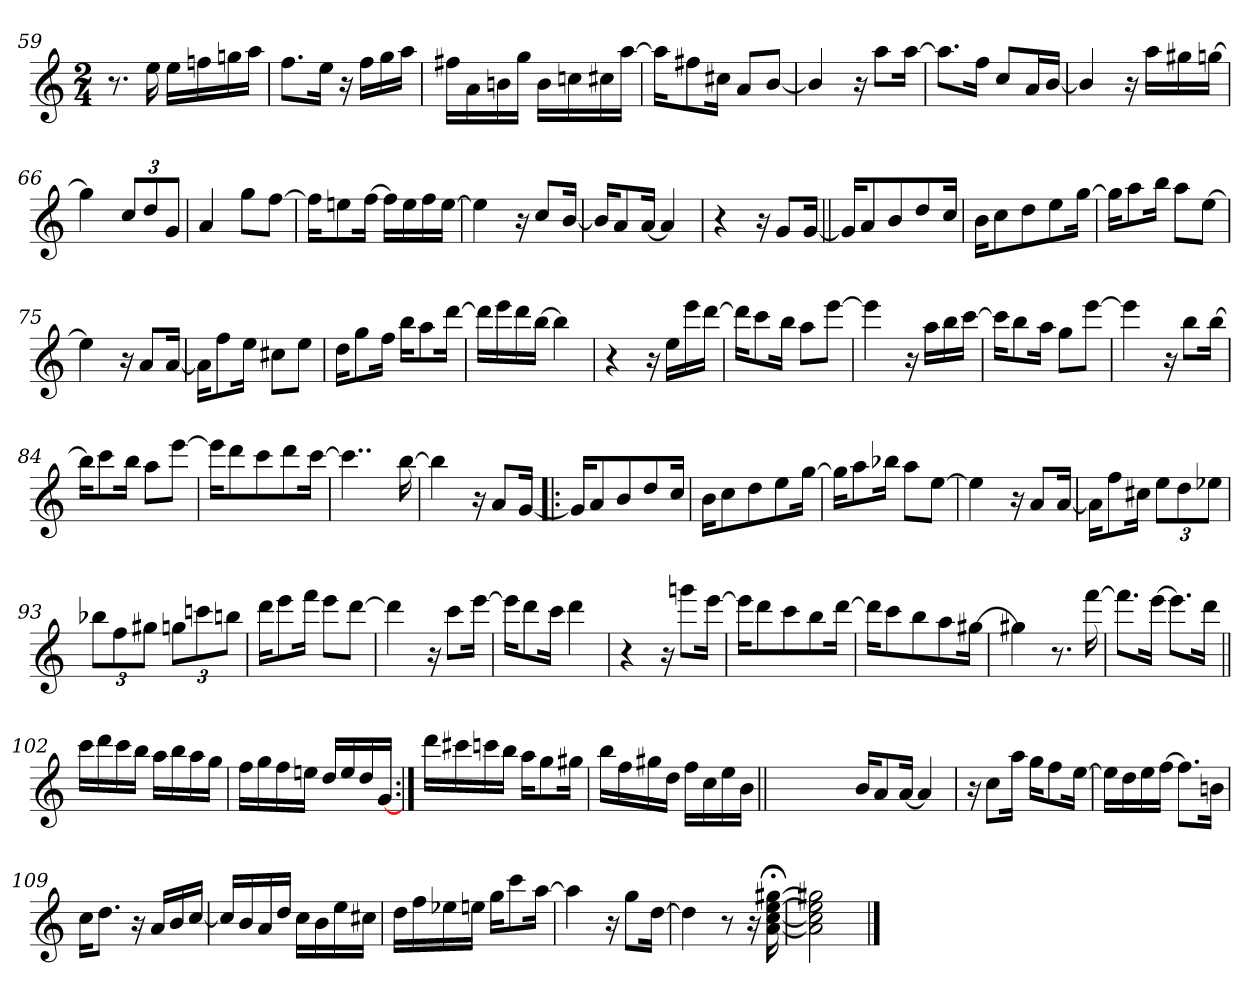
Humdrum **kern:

**kern
*part1
*staff1
*clefG2
*k[]
*C:
*M2/4
=59
8.r
16ee\
16ee\LL
16ffn\
16ggn\
16aa\JJ
=60
8.ff\L
16ee\Jk
16r
16ff\LL
16gg\
16aa\JJ
!!LO:LB:g=z
=61
16ff#X\LL
16a\
16bn\
16gg\JJ
16b\LL
16ccn\
16cc#X\
[16aa\JJ
=62
16aa\KL]
8ff#X\
16cc#X\Jk
8a/L
[8b/J
=63
4b/]
16r
8aa\L
[16aa\Jk
=64
8.aa\L]
16ff\Jk
8cc/L
16a/L
[16b/JJ
=65
4b/]
16r
16aa\LL
16gg#X\
[16ggn\JJ
!!LO:LB:g=z
=66
4gg\]
12cc/L
12dd/
12g/J
=67
4a/
8gg\L
[8ff\J
=68
16ff\KL]
8een\
[16ff\Jk
16ff\LL]
16ee\
16ff\
[16ee\JJ
=69
4ee\]
16r
8cc/L
[16b/Jk
=70
16b/KL]
8a/
[16a/Jk
4a/]
!!LO:LB:g=z
=71
4r
16r
8g/L
[16g/Jk
=72||
16g/KL]
8a/
8b/
8dd/
16cc/Jk
=73
16b\KL
8cc\
8dd\
8ee\
[16gg\Jk
=74
16gg\KL]
8aa\
16bb\Jk
8aa\L
[8ee\J
=75
4ee\]
16r
8a/L
[16a/Jk
!!LO:LB:g=z
=76
16a\KL]
8ff\
16ee\Jk
8cc#X\L
8ee\J
=77
16dd\KL
8gg\
16ff\Jk
16bb\KL
8aa\
[16ddd\Jk
=78
16ddd\LL]
16eee\
16ddd\
[16bb\JJ
4bb\]
=79
4r
16r
16ee\LL
16eee\
[16ddd\JJ
=80
16ddd\KL]
8ccc\
16bb\Jk
8aa\L
[8eee\J
!!LO:LB:g=z
=81
4eee\]
16r
16aa\LL
16bb\
[16ccc\JJ
=82
16ccc\KL]
8bb\
16aa\Jk
8gg\L
[8eee\J
=83
4eee\]
16r
8bb\L
[16bb\Jk
=84
16bb\KL]
8ccc\
16bb\Jk
8aa\L
[8eee\J
=85
16eee\KL]
8ddd\
8ccc\
8ddd\
[16ccc\Jk
!!LO:LB:g=z
=86
4..ccc\]
[16bb\
=87
4bb\]
16r
8a/L
[16g/Jk
=88!|:
16g/KL]
8a/
8b/
8dd/
16cc/Jk
=89
16b\KL
8cc\
8dd\
8ee\
[16gg\Jk
=90
16gg\KL]
8aa\
16bb-X\Jk
8aa\L
[8ee\J
=91
4ee\]
16r
8a/L
[16a/Jk
!!LO:LB:g=z
=92
16a\KL]
8ff\
16cc#X\Jk
12ee\L
12dd\
12ee-X\J
=93
12bb-X\L
12ff\
12gg#X\J
12ggn\L
12cccn\
12bbn\J
=94
16ddd\KL
8eee\
16fff\Jk
8eee\L
[8ddd\J
=95
4ddd\]
16r
8ccc\L
[16eee\Jk
=96
16eee\KL]
8ddd\
16ccc\Jk
4ddd\
!!LO:LB:g=z
=97
4r
16r
8gggn\L
[16eee\Jk
=98
16eee\KL]
8ddd\
8ccc\
8bb\
[16ddd\Jk
=99
16ddd\KL]
8ccc\
8bb\
8aa\
[16gg#X\Jk
=100
4gg#X\]
8.r
[16fff\
=101
8.fffn\L]
[16eee\Jk
8.eee\L]
16ddd\Jk
!!LO:LB:g=z
=102||
16ccc\LL
16ddd\
16ccc\
16bb\JJ
16aa\LL
16bb\
16aa\
16gg\JJ
=103
16ff\LL
16gg\
16ff\
16een\JJ
16dd/LL
16ee/
16dd/
[<16g/JJ
=104:|!
16ddd\LL
16ccc#X\
16cccn\
16bb\JJ
16aa\KL
8gg\
16gg#X\Jk
=105
16bb\LL
16ff\
16gg#X\
16dd\JJ
16ff\LL
16cc\
16ee\
16b\JJ
=105X1051||
2ryy
!!LO:LB:g=z
=106-
16b/KL
8a/
[16a/Jk
4a/]
=107
16r
8cc\L
16aa\Jk
16gg\KL
8ff\
[16ee\Jk
=108
16ee\LL]
16dd\
16ee\
[16ff\JJ
8.ff\L]
16bn\Jk
=109
16cc\KL
8.dd\J
16r
16a/LL
16b/
[16cc/JJ
=110
16cc/LL]
16b/
16a/
16dd/JJ
16cc\LL
16b\
16ee\
16cc#X\JJ
!!LO:LB:g=z
=111
16dd\LL
16ff\
16ee-X\
16een\JJ
16gg\KL
8ccc\
[16aa\Jk
=112
4aa\]
16r
8gg\L
[16dd\Jk
=113
4dd\]
8r
16r
[16a\;< [16cc\;< [16ee\;< [16gg#X\;<
=114
2a\] 2cc\] 2ee\] 2gg#X\]
==
*-
